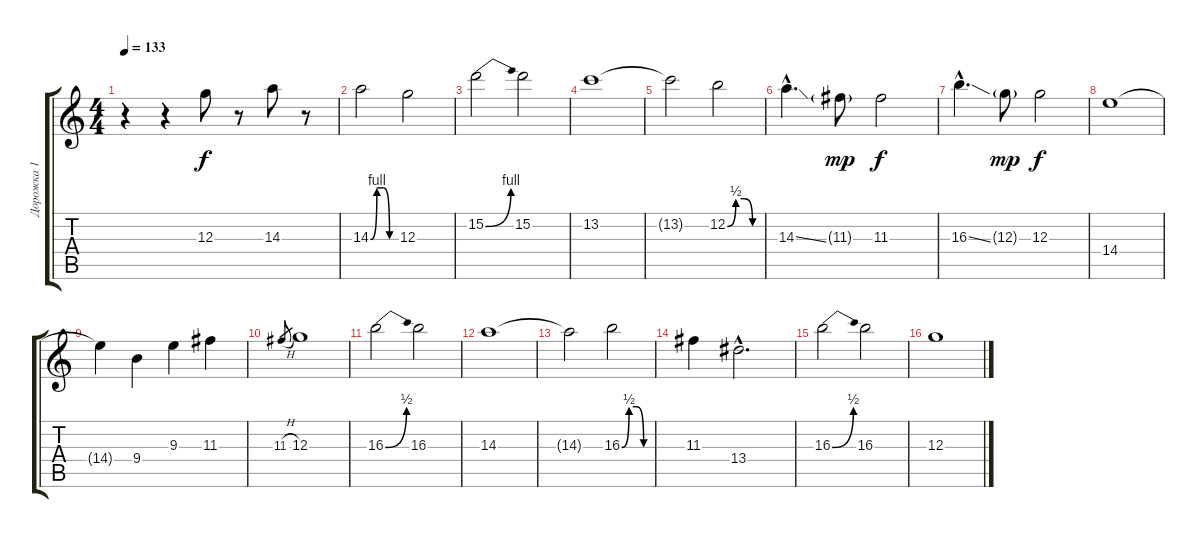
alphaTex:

\track ("Дорожка 1" "Дорожка 1") {instrument distortionguitar}
\staff {score tabs}
\tuning (E4 B3 G3 D3 A2 E2) {hide}
\ts (4 4)
\tempo 133
\clef g2
\ks c
r.4{dy f instrument distortionguitar} r.4 12.3.8 r.8 14.3.8 r.8 |
14.3{be (custom 0 0 15 4 30 4 45 0 60 0)}.2 12.3.2 |
15.2{be (bend 0 0 60 4)}.2 15.2.2 |
13.2.1 |
13.2{t}.2 12.2{be (custom 0 0 15 2 30 2 45 0 60 0)}.2 |
14.3{ss hac}.4{d} 11.3{g}.8{dy mp} 11.3.2{dy f} |
16.3{ss hac}.4{d} 12.3{g}.8{dy mp} 12.3.2{dy f} |
14.4.1 |
14.4{t}.4 9.4.4 9.3.4 11.3.4 |
11.3{h}.8{gr} 12.3.1 |
16.3{be (bend 0 0 60 2)}.2 16.3.2 |
14.3.1 |
14.3{t}.2 16.3{be (custom 0 0 15 2 30 2 45 0 60 0)}.2 |
11.3.4 13.4{hac}.2{d} |
16.3{be (bend 0 0 60 2)}.2 16.3.2 |
12.3.1
